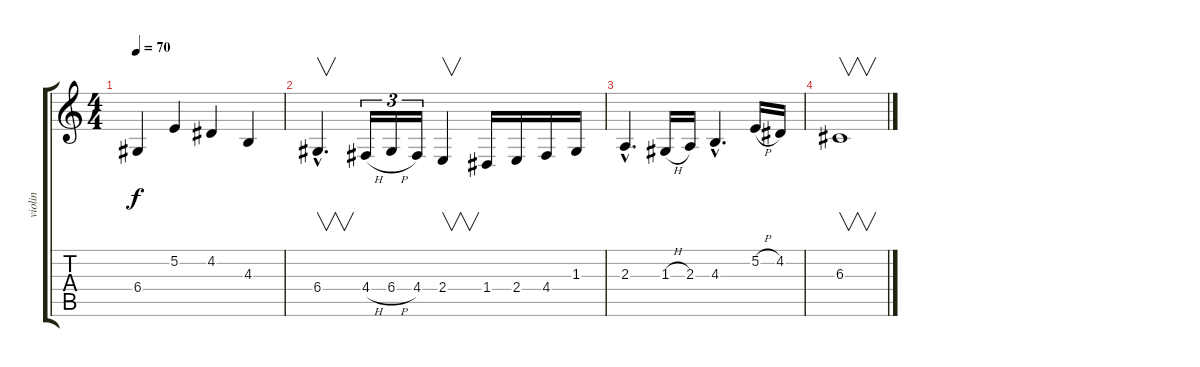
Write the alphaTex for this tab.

\track ("violin" "violin") {instrument viola}
\staff {score tabs}
\tuning (E4 B3 G3 D3 A2 E2) {hide}
\ts (4 4)
\tempo 70
\clef g2
\ks c
6.4.4{dy f instrument viola} 5.2.4 4.2.4 4.3.4 |
6.4{hac}.4{v d} 4.4{h}.16{tu (3 2)} 6.4{h}.16{tu (3 2)} 4.4.16{tu (3 2)} 2.4.4{v} 1.4.16 2.4.16 4.4.16 1.3.16 |
2.3{hac}.4{d} 1.3{h}.16 2.3.16 4.3{hac}.4{d} 5.2{h}.16 4.2.16 |
6.3.1{v}
